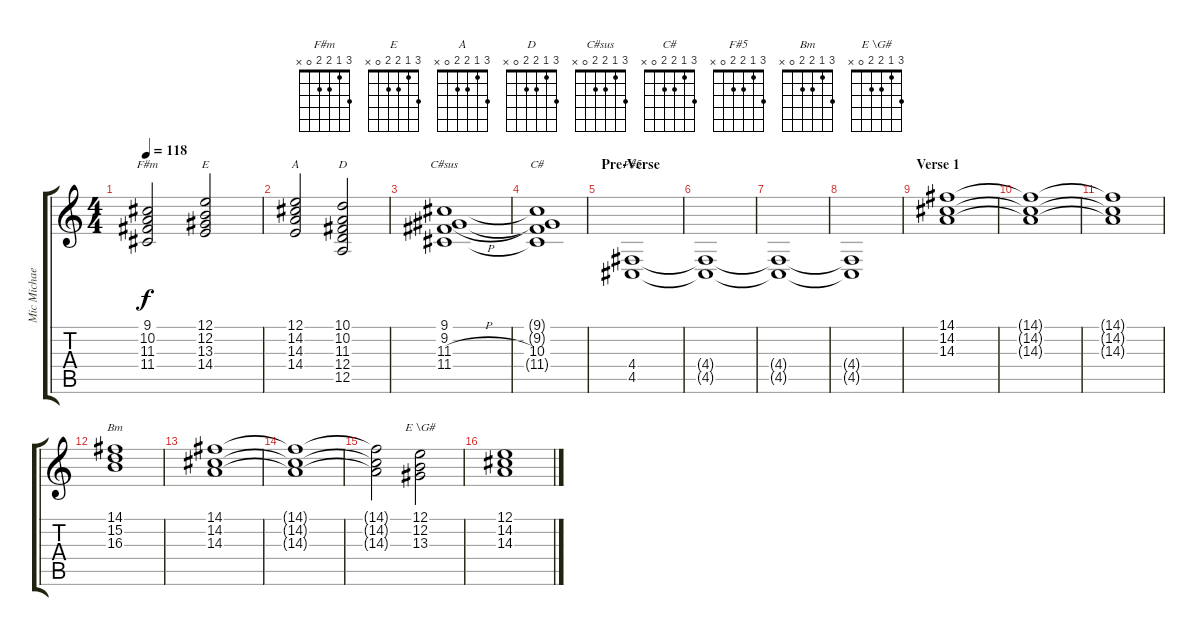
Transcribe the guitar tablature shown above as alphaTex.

\track ("Mic Michaeli - PPG Wave 2.2 | Synthesiz" "Mic Michae") {instrument pad3polysynth}
\staff {score tabs}
\tuning (E4 B3 G3 D3 A2 E2) {hide}
\chord ("F#m" 3 1 2 2 0 x)
\chord ("E" 3 1 2 2 0 x)
\chord ("A" 3 1 2 2 0 x)
\chord ("D" 3 1 2 2 0 x)
\chord ("C#sus" 3 1 2 2 0 x)
\chord ("C#" 3 1 2 2 0 x)
\chord ("F#5" 3 1 2 2 0 x)
\chord ("Bm" 3 1 2 2 0 x)
\chord ("E \\G#" 3 1 2 2 0 x)
\ts (4 4)
\tempo 118
\clef g2
\ks c
(9.1 10.2 11.3 11.4).2{ch "F#m" dy f} (12.1 12.2 13.3 14.4).2{ch "E"} |
(12.1 14.2 14.3 14.4).2{ch "A"} (10.1 10.2 11.3 12.4 12.5).2{ch "D"} |
(9.1 9.2 11.3{h} 11.4).1{ch "C#sus"} |
(9.1{t} 9.2{t} 10.3 11.4{t}).1{ch "C#"} |
\section ("" "Pre-Verse")
(4.4 4.5).1{ch "F#5"} |
(4.4{t} 4.5{t}).1 |
(4.4{t} 4.5{t}).1 |
(4.4{t} 4.5{t}).1 |
\section ("" "Verse 1")
(14.1 14.2 14.3).1 |
(14.1{t} 14.2{t} 14.3{t}).1 |
(14.1{t} 14.2{t} 14.3{t}).1 |
(14.1 15.2 16.3).1{ch "Bm"} |
(14.1 14.2 14.3).1 |
(14.1{t} 14.2{t} 14.3{t}).1 |
(14.1{t} 14.2{t} 14.3{t}).2 (12.1 12.2 13.3).2{ch "E \\G#"} |
(12.1 14.2 14.3).1
